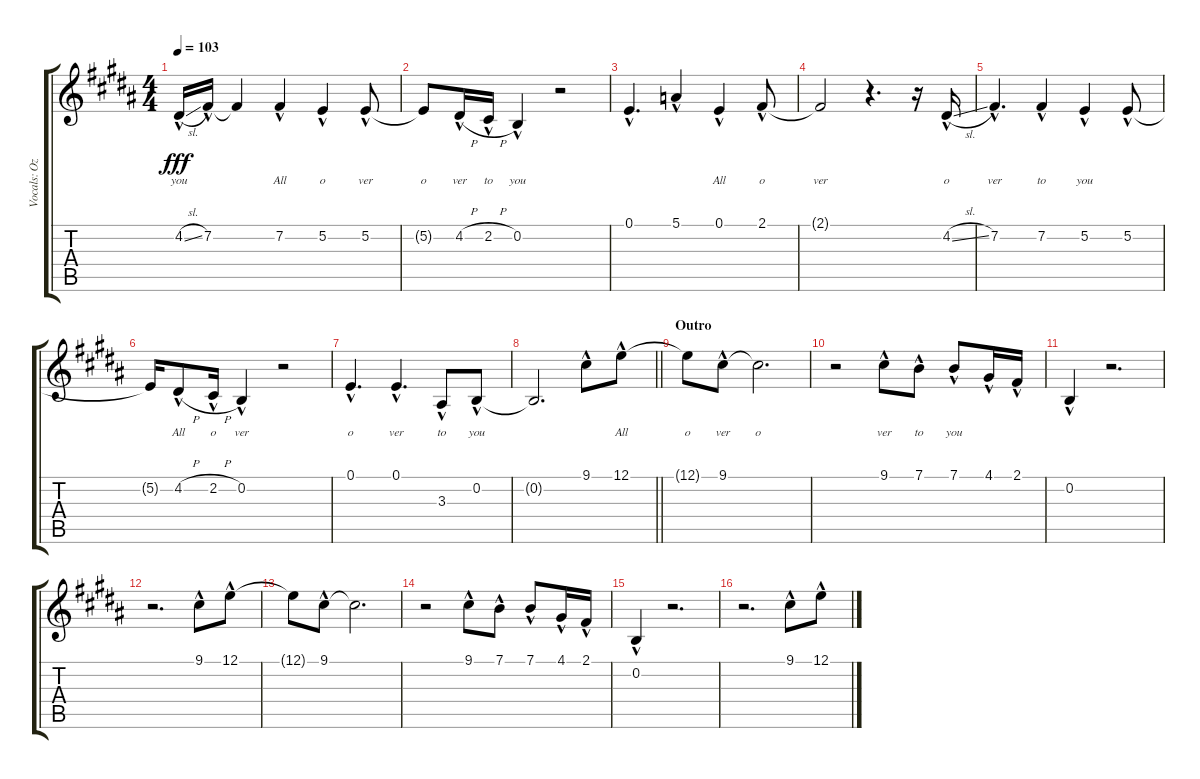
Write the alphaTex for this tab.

\track ("Vocals: Ozzy" "Vocals: Oz") {instrument lead2sawtooth}
\staff {score tabs}
\tuning (E4 B3 G3 D3 A2 E2) {hide}
\ts (4 4)
\tempo 103
\clef g2
\ks b
4.2{sl hac}.16{lyrics (0 "you") lyrics (1 "") lyrics (2 "") lyrics (3 "") lyrics (4 "") dy fff} 7.2{hac}.16{lyrics (0 "") lyrics (1 "") lyrics (2 "") lyrics (3 "") lyrics (4 "")} 7.2{t}.4{lyrics (0 "") lyrics (1 "") lyrics (2 "") lyrics (3 "") lyrics (4 "")} 7.2{hac}.4{lyrics (0 "All") lyrics (1 "") lyrics (2 "") lyrics (3 "") lyrics (4 "")} 5.2{hac}.4{lyrics (0 "o") lyrics (1 "") lyrics (2 "") lyrics (3 "") lyrics (4 "")} 5.2{hac}.8{lyrics (0 "ver") lyrics (1 "") lyrics (2 "") lyrics (3 "") lyrics (4 "")} |
5.2{t}.8{lyrics (0 "o") lyrics (1 "") lyrics (2 "") lyrics (3 "") lyrics (4 "")} 4.2{h hac}.16{lyrics (0 "ver") lyrics (1 "") lyrics (2 "") lyrics (3 "") lyrics (4 "")} 2.2{h hac}.16{lyrics (0 "to") lyrics (1 "") lyrics (2 "") lyrics (3 "") lyrics (4 "")} 0.2{hac}.4{lyrics (0 "you") lyrics (1 "") lyrics (2 "") lyrics (3 "") lyrics (4 "")} r.2 |
0.1{hac}.4{d lyrics (0 "") lyrics (1 "") lyrics (2 "") lyrics (3 "") lyrics (4 "")} 5.1{hac}.4{lyrics (0 "") lyrics (1 "") lyrics (2 "") lyrics (3 "") lyrics (4 "")} 0.1{hac}.4{lyrics (0 "All") lyrics (1 "") lyrics (2 "") lyrics (3 "") lyrics (4 "")} 2.1{hac}.8{lyrics (0 "o") lyrics (1 "") lyrics (2 "") lyrics (3 "") lyrics (4 "")} |
2.1{t}.2{lyrics (0 "ver") lyrics (1 "") lyrics (2 "") lyrics (3 "") lyrics (4 "")} r.4{d} r.16 4.2{sl hac}.16{lyrics (0 "o") lyrics (1 "") lyrics (2 "") lyrics (3 "") lyrics (4 "")} |
7.2{hac}.4{d lyrics (0 "ver") lyrics (1 "") lyrics (2 "") lyrics (3 "") lyrics (4 "")} 7.2{hac}.4{lyrics (0 "to") lyrics (1 "") lyrics (2 "") lyrics (3 "") lyrics (4 "")} 5.2{hac}.4{lyrics (0 "you") lyrics (1 "") lyrics (2 "") lyrics (3 "") lyrics (4 "")} 5.2{hac}.8{lyrics (0 "") lyrics (1 "") lyrics (2 "") lyrics (3 "") lyrics (4 "")} |
5.2{t}.16{lyrics (0 "") lyrics (1 "") lyrics (2 "") lyrics (3 "") lyrics (4 "")} 4.2{h hac}.8{lyrics (0 "All") lyrics (1 "") lyrics (2 "") lyrics (3 "") lyrics (4 "")} 2.2{h hac}.16{lyrics (0 "o") lyrics (1 "") lyrics (2 "") lyrics (3 "") lyrics (4 "")} 0.2{hac}.4{lyrics (0 "ver") lyrics (1 "") lyrics (2 "") lyrics (3 "") lyrics (4 "")} r.2 |
0.1{hac}.4{d lyrics (0 "o") lyrics (1 "") lyrics (2 "") lyrics (3 "") lyrics (4 "")} 0.1{hac}.4{d lyrics (0 "ver") lyrics (1 "") lyrics (2 "") lyrics (3 "") lyrics (4 "")} 3.3{hac}.8{lyrics (0 "to") lyrics (1 "") lyrics (2 "") lyrics (3 "") lyrics (4 "")} 0.2{hac}.8{lyrics (0 "you") lyrics (1 "") lyrics (2 "") lyrics (3 "") lyrics (4 "")} |
\barLineRight lightlight
0.2{t}.2{d lyrics (0 "") lyrics (1 "") lyrics (2 "") lyrics (3 "") lyrics (4 "")} 9.1{hac}.8{lyrics (0 "") lyrics (1 "") lyrics (2 "") lyrics (3 "") lyrics (4 "")} 12.1{hac}.8{lyrics (0 "All") lyrics (1 "") lyrics (2 "") lyrics (3 "") lyrics (4 "")} |
\section ("" "Outro")
12.1{t}.8{lyrics (0 "o") lyrics (1 "") lyrics (2 "") lyrics (3 "") lyrics (4 "")} 9.1{hac}.8{lyrics (0 "ver") lyrics (1 "") lyrics (2 "") lyrics (3 "") lyrics (4 "")} 9.1{t}.2{d lyrics (0 "o") lyrics (1 "") lyrics (2 "") lyrics (3 "") lyrics (4 "")} |
r.2 9.1{hac}.8{lyrics (0 "ver") lyrics (1 "") lyrics (2 "") lyrics (3 "") lyrics (4 "")} 7.1{hac}.8{lyrics (0 "to") lyrics (1 "") lyrics (2 "") lyrics (3 "") lyrics (4 "")} 7.1{hac}.8{lyrics (0 "you") lyrics (1 "") lyrics (2 "") lyrics (3 "") lyrics (4 "")} 4.1{hac}.16{lyrics (0 "") lyrics (1 "") lyrics (2 "") lyrics (3 "") lyrics (4 "")} 2.1{hac}.16{lyrics (0 "") lyrics (1 "") lyrics (2 "") lyrics (3 "") lyrics (4 "")} |
0.2{hac}.4{volume 12} r.2{d} |
r.2{d} 9.1{hac}.8 12.1{hac}.8 |
12.1{t}.8 9.1{hac}.8 9.1{t}.2{d} |
r.2 9.1{hac}.8 7.1{hac}.8 7.1{hac}.8 4.1{hac}.16 2.1{hac}.16 |
0.2{hac}.4{volume 8} r.2{d} |
r.2{d} 9.1{hac}.8 12.1{hac}.8
